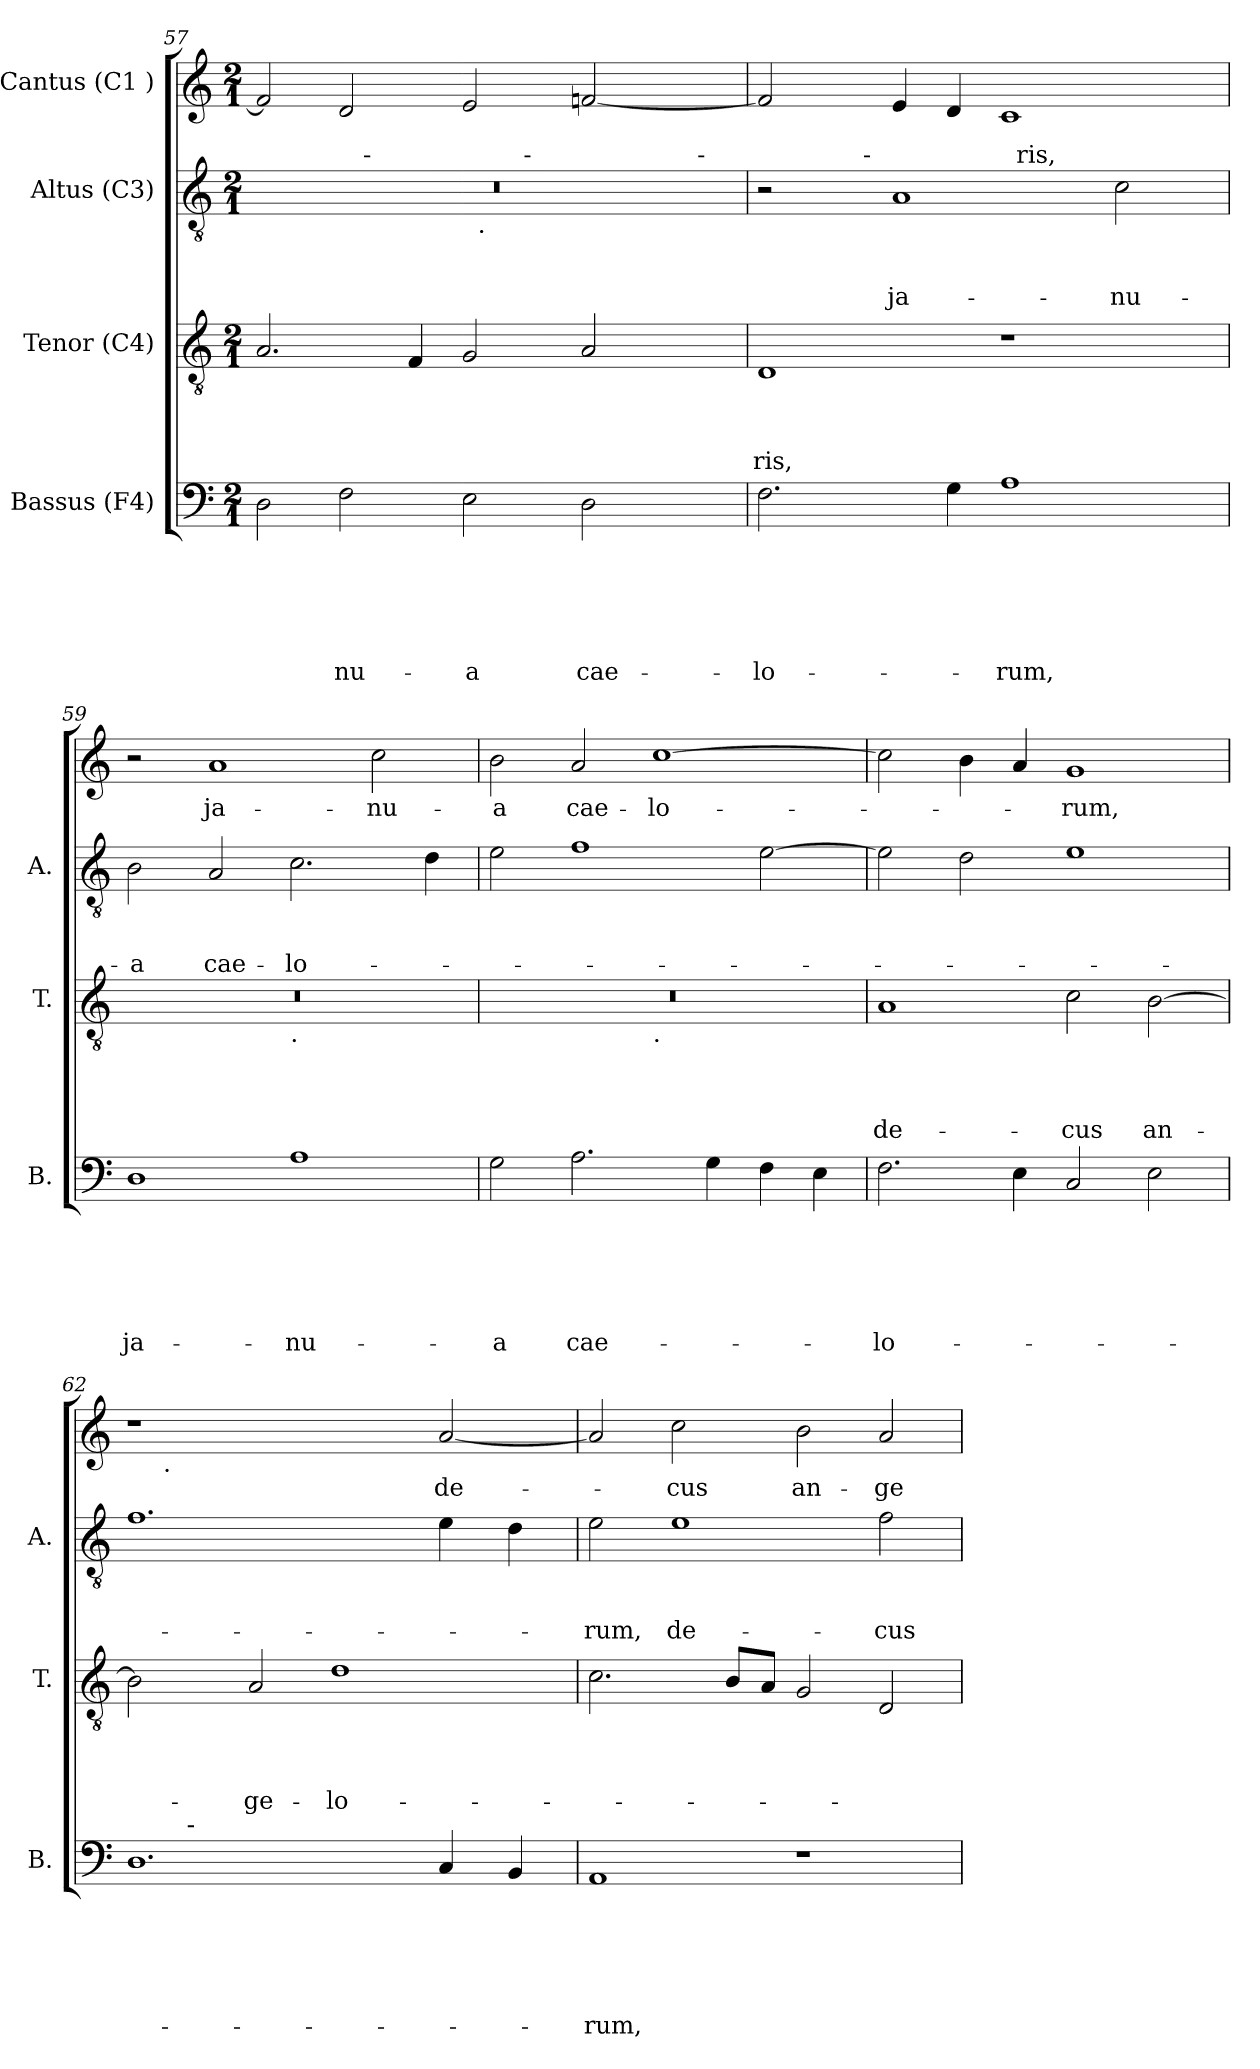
**kern	**text	**text	**text	**text	**text	**text	**kern	**text	**text	**text	**text	**kern	**text	**text	**text	**kern	**text
*part4	*part4	*part4	*part4	*part4	*part4	*part4	*part3	*part3	*part3	*part3	*part3	*part2	*part2	*part2	*part2	*part1	*part1
*staff4	*staff4	*staff4	*staff4	*staff4	*staff4	*staff4	*staff3	*staff3	*staff3	*staff3	*staff3	*staff2	*staff2	*staff2	*staff2	*staff1	*staff1
*I"Bassus (F4)	*	*	*	*	*	*	*I"Tenor (C4)	*	*	*	*	*I"Altus (C3)	*	*	*	*I"Cantus (C1 )	*
*I'B.	*	*	*	*	*	*	*I'T.	*	*	*	*	*I'A.	*	*	*	*	*
!!LO:LB:g=z
*clefF4	*	*	*	*	*	*	*clefGv2	*	*	*	*	*clefGv2	*	*	*	*clefG2	*
*k[]	*	*	*	*	*	*	*k[]	*	*	*	*	*k[]	*	*	*	*k[]	*
*C:	*	*	*	*	*	*	*C:	*	*	*	*	*C:	*	*	*	*C:	*
*M2/1	*	*	*	*	*	*	*M2/1	*	*	*	*	*M2/1	*	*	*	*M2/1	*
=57	=57	=57	=57	=57	=57	=57	=57	=57	=57	=57	=57	=57	=57	=57	=57	=57	=57
*	*	*	*	*	*	*	*	*	*	*	*	*^	*	*	*	*	*
*	*	*	*	*	*	*	*	*	*	*	*	*	*^	*	*	*	*	*
*	*	*	*	*	*	*	*	*	*	*	*	*	*	*^	*	*	*	*	*
*	*	*	*	*	*	*	*	*	*	*	*	*	*	*	*^	*	*	*	*	*
2D\	.	.	.	.	.	.	2.A/	.	.	.	.	0r	2ryy	1ryy	1ryy	1ryy	.	.	.	2f#/]	.
!	!	!	!	!	!	!LO:LY:b	!	!	!	!	!	!	!	!	!	!	!	!	!	!	!
2F\	.	.	.	.	.	-nu-	.	.	.	.	.	.	16ryy	.	.	.	.	.	.	2d/	.
!	!	!	!	!	!	!	!	!	!	!	!	!	!LO:TX:a:t=-	!	!	!	!	!	!	!	!
.	.	.	.	.	.	.	.	.	.	.	.	.	1ryy	.	.	.	.	.	.	.	.
.	.	.	.	.	.	.	4F/	.	.	.	.	.	.	.	.	.	.	.	.	.	.
!	!	!	!	!	!	!LO:LY:b	!	!	!	!	!	!	!	!	!	!	!	!	!	!	!
2E\	.	.	.	.	.	-a	2G/	.	.	.	.	.	.	32ryy	8..ryy	2ryy	.	.	.	2e/	.
!	!	!	!	!	!	!	!	!	!	!	!	!	!	!LO:TX:b:t=.	!	!	!	!	!	!	!
.	.	.	.	.	.	.	.	.	.	.	.	.	.	2ryy	.	.	.	.	.	.	.
!	!	!	!	!	!	!	!	!	!	!	!	!	!	!	!LO:TX:a:t=-	!	!	!	!	!	!
.	.	.	.	.	.	.	.	.	.	.	.	.	.	.	2ryy	.	.	.	.	.	.
!	!	!	!	!	!	!LO:LY:b	!	!	!	!	!	!	!	!	!	!	!	!	!	!	!
2D\	.	.	.	.	.	cae-	2A/	.	.	.	.	.	.	.	.	4ryy	.	.	.	[<2f/	.
.	.	.	.	.	.	.	.	.	.	.	.	.	.	4...ryy	.	.	.	.	.	.	.
.	.	.	.	.	.	.	.	.	.	.	.	.	4..ryy	.	.	.	.	.	.	.	.
.	.	.	.	.	.	.	.	.	.	.	.	.	.	.	4ryy	.	.	.	.	.	.
.	.	.	.	.	.	.	.	.	.	.	.	.	.	.	.	16.ryy	.	.	.	.	.
!	!	!	!	!	!	!	!	!	!	!	!	!	!	!	!	!LO:TX:a:t=-	!	!	!	!	!
.	.	.	.	.	.	.	.	.	.	.	.	.	.	.	.	8ryy	.	.	.	.	.
.	.	.	.	.	.	.	.	.	.	.	.	.	.	.	32ryy	32ryy	.	.	.	.	.
=58	=58	=58	=58	=58	=58	=58	=58	=58	=58	=58	=58	=58	=58	=58	=58	=58	=58	=58	=58	=58	=58
!	!	!	!	!	!	!LO:LY:b	!	!	!	!	!LO:LY:b	!	!	!	!	!	!	!	!	!	!
*	*	*	*	*	*	*	*	*	*	*	*	*	*	*v	*v	*v	*	*	*	*	*
2.F\	.	.	.	.	.	-lo-	1D	.	.	.	-ris,	2r	4ryy	1ryy	.	.	.	2f/]	.
.	.	.	.	.	.	.	.	.	.	.	.	.	8ryy	.	.	.	.	.	.
.	.	.	.	.	.	.	.	.	.	.	.	.	32ryy	.	.	.	.	.	.
!	!	!	!	!	!	!	!	!	!	!	!	!	!LO:TX:a:t=-	!	!	!	!	!	!
.	.	.	.	.	.	.	.	.	.	.	.	.	1ryy	.	.	.	.	.	.
!	!	!	!	!	!	!	!	!	!	!	!	!	!	!	!	!	!LO:LY:b	!	!
.	.	.	.	.	.	.	.	.	.	.	.	1A	.	.	.	.	ja-	4e/	.
4G\	.	.	.	.	.	.	.	.	.	.	.	.	.	.	.	.	.	4d/	.
!	!	!	!	!	!	!LO:LY:b	!	!	!	!	!	!	!	!	!	!	!	!	!
1A	.	.	.	.	.	-rum,	1r	.	.	.	.	.	.	32ryy	.	.	.	1c	.
!	!	!	!	!	!	!	!	!	!	!	!	!	!	!LO:TX:a:t=ris,	!	!	!	!	!
.	.	.	.	.	.	.	.	.	.	.	.	.	.	2ryy	.	.	.	.	.
.	.	.	.	.	.	.	.	.	.	.	.	.	2ryy	.	.	.	.	.	.
!	!	!	!	!	!	!	!	!	!	!	!	!	!	!	!	!	!LO:LY:b	!	!
.	.	.	.	.	.	.	.	.	.	.	.	2c\	.	.	.	.	-nu-	.	.
.	.	.	.	.	.	.	.	.	.	.	.	.	.	4...ryy	.	.	.	.	.
.	.	.	.	.	.	.	.	.	.	.	.	.	16.ryy	.	.	.	.	.	.
=59	=59	=59	=59	=59	=59	=59	=59	=59	=59	=59	=59	=59	=59	=59	=59	=59	=59	=59	=59
!	!	!	!	!	!	!LO:LY:b	!	!	!	!	!	!	!	!	!	!	!LO:LY:b	!	!
*	*	*	*	*	*	*	*^	*	*	*	*	*v	*v	*v	*	*	*	*	*
1D	.	.	.	.	.	ja-	0r	1ryy	.	.	.	.	2B\	.	.	-a	2r	.
!	!	!	!	!	!	!	!	!	!	!	!	!	!	!	!	!LO:LY:b	!	!LO:LY:b
.	.	.	.	.	.	.	.	.	.	.	.	.	2A/	.	.	cae-	1a	-ja-
!	!	!	!	!	!	!	!	!LO:TX:b:t=.	!	!	!	!	!	!	!	!	!	!
!	!	!	!	!	!	!LO:LY:b	!	!	!	!	!	!	!	!	!	!LO:LY:b	!	!
1A	.	.	.	.	.	-nu-	.	1ryy	.	.	.	.	2.c\	.	.	-lo-	.	.
!	!	!	!	!	!	!	!	!	!	!	!	!	!	!	!	!	!	!LO:LY:b
.	.	.	.	.	.	.	.	.	.	.	.	.	.	.	.	.	2cc\	-nu-
.	.	.	.	.	.	.	.	.	.	.	.	.	4d\	.	.	.	.	.
=60	=60	=60	=60	=60	=60	=60	=60	=60	=60	=60	=60	=60	=60	=60	=60	=60	=60	=60
!	!	!	!	!	!	!LO:LY:b	!	!	!	!	!	!	!	!	!	!	!	!LO:LY:b
2G\	.	.	.	.	.	-a	0r	1ryy	.	.	.	.	2e\	.	.	.	2b\	-a
!	!	!	!	!	!	!LO:LY:b	!	!	!	!	!	!	!	!	!	!	!	!LO:LY:b
2.A\	.	.	.	.	.	cae-	.	.	.	.	.	.	1f	.	.	.	2a/	cae-
!	!	!	!	!	!	!	!	!LO:TX:b:t=.	!	!	!	!	!	!	!	!	!	!
!	!	!	!	!	!	!	!	!	!	!	!	!	!	!	!	!	!	!LO:LY:b
.	.	.	.	.	.	.	.	1ryy	.	.	.	.	.	.	.	.	[>1cc	-lo-
4G\	.	.	.	.	.	.	.	.	.	.	.	.	.	.	.	.	.	.
4F\	.	.	.	.	.	.	.	.	.	.	.	.	[>2e\	.	.	.	.	.
4E\	.	.	.	.	.	.	.	.	.	.	.	.	.	.	.	.	.	.
=61	=61	=61	=61	=61	=61	=61	=61	=61	=61	=61	=61	=61	=61	=61	=61	=61	=61	=61
!	!	!	!	!	!	!LO:LY:b	!	!	!	!	!	!LO:LY:b	!	!	!	!	!	!
*	*	*	*	*	*	*	*v	*v	*	*	*	*	*	*	*	*	*	*
2.F\	.	.	.	.	.	-lo-	1A	.	.	.	de-	2e\]	.	.	.	2cc\]	.
.	.	.	.	.	.	.	.	.	.	.	.	2d\	.	.	.	4b\	.
4E\	.	.	.	.	.	.	.	.	.	.	.	.	.	.	.	4a/	.
!	!	!	!	!	!	!	!	!	!	!	!LO:LY:b	!	!	!	!	!	!LO:LY:b
2C/	.	.	.	.	.	.	2c\	.	.	.	-cus	1e	.	.	.	1g	-rum,
!	!	!	!	!	!	!	!	!	!	!	!LO:LY:b	!	!	!	!	!	!
2E\	.	.	.	.	.	.	[>2B\	.	.	.	an-	.	.	.	.	.	.
!!LO:PB:g=z
=62	=62	=62	=62	=62	=62	=62	=62	=62	=62	=62	=62	=62	=62	=62	=62	=62	=62
*^	*	*	*	*	*	*	*	*	*	*	*	*	*	*	*	*^	*
1.D	8.ryy	.	.	.	.	.	.	2B\]	.	.	.	.	1.f	.	.	.	1r	8ryy	.
!	!	!	!	!	!	!	!	!	!	!	!	!	!	!	!	!	!	!LO:TX:b:t=.	!
.	.	.	.	.	.	.	.	.	.	.	.	.	.	.	.	.	.	1...ryy	.
!	!LO:TX:a:t=-	!	!	!	!	!	!	!	!	!	!	!	!	!	!	!	!	!	!
.	1ryy	.	.	.	.	.	.	.	.	.	.	.	.	.	.	.	.	.	.
!	!	!	!	!	!	!	!	!	!	!	!	!LO:LY:b	!	!	!	!	!	!	!
.	.	.	.	.	.	.	.	2A/	.	.	.	-ge-	.	.	.	.	.	.	.
!	!	!	!	!	!	!	!	!	!	!	!	!LO:LY:b	!	!	!	!	!	!	!
.	.	.	.	.	.	.	.	1d	.	.	.	-lo-	.	.	.	.	2ryy	.	.
.	2ryy	.	.	.	.	.	.	.	.	.	.	.	.	.	.	.	.	.	.
!	!	!	!	!	!	!	!	!	!	!	!	!	!	!	!	!	!	!	!LO:LY:b
4C/	.	.	.	.	.	.	.	.	.	.	.	.	4e\	.	.	.	[<2a/	.	de-
.	4ryy	.	.	.	.	.	.	.	.	.	.	.	.	.	.	.	.	.	.
4BB/	.	.	.	.	.	.	.	.	.	.	.	.	4d\	.	.	.	.	.	.
.	16ryy	.	.	.	.	.	.	.	.	.	.	.	.	.	.	.	.	.	.
=63	=63	=63	=63	=63	=63	=63	=63	=63	=63	=63	=63	=63	=63	=63	=63	=63	=63	=63	=63
!	!	!	!	!	!	!	!LO:LY:b	!	!	!	!	!	!	!	!	!LO:LY:b	!	!	!
*v	*v	*	*	*	*	*	*	*	*	*	*	*	*	*	*	*	*v	*v	*
1AA	.	.	.	.	.	-rum,	2.c\	.	.	.	.	2e\	.	.	-rum,	2a/]	.
!	!	!	!	!	!	!	!	!	!	!	!	!	!	!	!LO:LY:b	!	!LO:LY:b
.	.	.	.	.	.	.	.	.	.	.	.	1e	.	.	de-	2cc\	-cus
.	.	.	.	.	.	.	8B/L	.	.	.	.	.	.	.	.	.	.
.	.	.	.	.	.	.	8A/J	.	.	.	.	.	.	.	.	.	.
!	!	!	!	!	!	!	!	!	!	!	!	!	!	!	!	!	!LO:LY:b
1r	.	.	.	.	.	.	2G/	.	.	.	.	.	.	.	.	2b\	an-
!	!	!	!	!	!	!	!	!	!	!	!	!	!	!	!LO:LY:b	!	!LO:LY:b
.	.	.	.	.	.	.	2D/	.	.	.	.	2f\	.	.	-cus	2a/	-ge-
=	=	=	=	=	=	=	=	=	=	=	=	=	=	=	=	=	=
*-	*-	*-	*-	*-	*-	*-	*-	*-	*-	*-	*-	*-	*-	*-	*-	*-	*-
